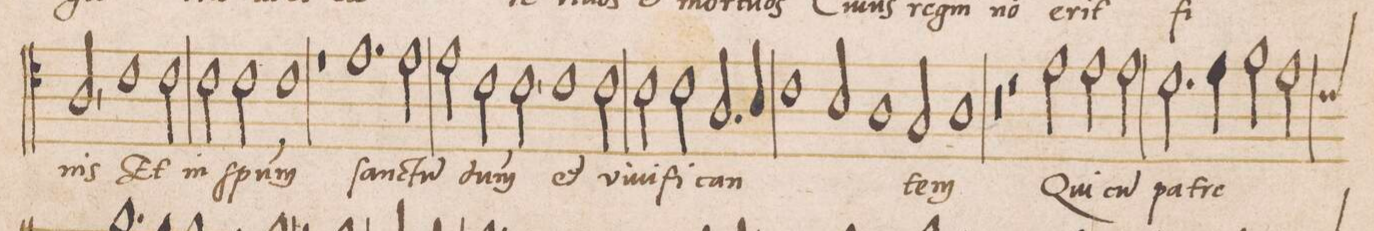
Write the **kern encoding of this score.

**kern	**text
*I"ALTVS	*
*clefC4	*
*k[]	*
*met(C|)	*
*M2/1	*
2A,</	nis
1c	Et
2c\	in
=91-	=91-
2c\	ſpi-
2c\	-ri-
1c	-(tu)m
=92-	=92-
1r	.
1.e	ſan-
=93-	=93-
2e\	-ctu(m)
2e\	d(o-
2c\	-mi-
=94-	=94-
2c,<\	-n)um
1c	et
2c\	vi-
=95-	=95-
2c\	-ui-
2c\	-fi-
2.A/	-can-
4B/	.
=96-	=96-
1c	.
2B/	.
1A\	.
=97-	=97-
2G/	.
1A	-tem
=98-	=98-
0r	.
=99-	=99-
2r	.
2e\	Qui
2e\	cu(m)
2e\	pa-
=100-	=100-
2.d\	-tre
4e\	.
2f\	.
*custos:c	*
2e\	.
=101-	=101-
*-	*-
